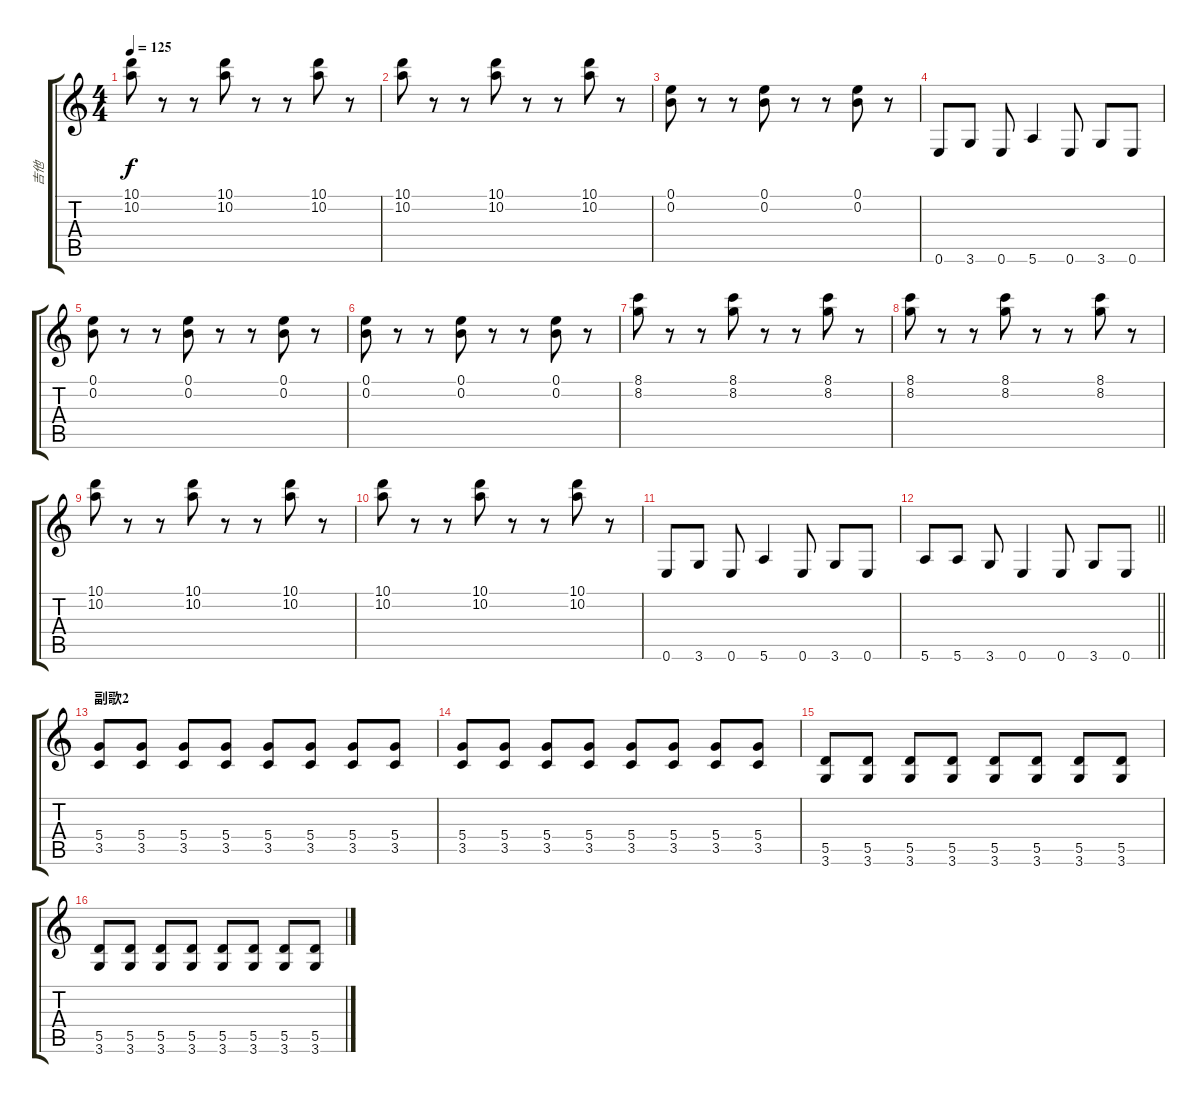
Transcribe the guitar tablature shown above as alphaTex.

\track ("吉他" "吉他") {instrument overdrivenguitar}
\staff {score tabs}
\tuning (E4 B3 G3 D3 A2 E2) {hide}
\ts (4 4)
\tempo 125
\clef g2
\ks c
(10.1 10.2).8{dy f} r.8 r.8 (10.1 10.2).8 r.8 r.8 (10.1 10.2).8 r.8 |
(10.1 10.2).8 r.8 r.8 (10.1 10.2).8 r.8 r.8 (10.1 10.2).8 r.8 |
(0.1 0.2).8 r.8 r.8 (0.1 0.2).8 r.8 r.8 (0.1 0.2).8 r.8 |
0.6.8 3.6.8 0.6.8 5.6.4 0.6.8 3.6.8 0.6.8 |
(0.1 0.2).8 r.8 r.8 (0.1 0.2).8 r.8 r.8 (0.1 0.2).8 r.8 |
(0.1 0.2).8 r.8 r.8 (0.1 0.2).8 r.8 r.8 (0.1 0.2).8 r.8 |
(8.1 8.2).8 r.8 r.8 (8.1 8.2).8 r.8 r.8 (8.1 8.2).8 r.8 |
(8.1 8.2).8 r.8 r.8 (8.1 8.2).8 r.8 r.8 (8.1 8.2).8 r.8 |
(10.1 10.2).8 r.8 r.8 (10.1 10.2).8 r.8 r.8 (10.1 10.2).8 r.8 |
(10.1 10.2).8 r.8 r.8 (10.1 10.2).8 r.8 r.8 (10.1 10.2).8 r.8 |
0.6.8 3.6.8 0.6.8 5.6.4 0.6.8 3.6.8 0.6.8 |
\barLineRight lightlight
5.6.8 5.6.8 3.6.8 0.6.4 0.6.8 3.6.8 0.6.8 |
\section ("" "副歌2")
(5.4 3.5).8 (5.4 3.5).8 (5.4 3.5).8 (5.4 3.5).8 (5.4 3.5).8 (5.4 3.5).8 (5.4 3.5).8 (5.4 3.5).8 |
(5.4 3.5).8 (5.4 3.5).8 (5.4 3.5).8 (5.4 3.5).8 (5.4 3.5).8 (5.4 3.5).8 (5.4 3.5).8 (5.4 3.5).8 |
(5.5 3.6).8 (5.5 3.6).8 (5.5 3.6).8 (5.5 3.6).8 (5.5 3.6).8 (5.5 3.6).8 (5.5 3.6).8 (5.5 3.6).8 |
(5.5 3.6).8 (5.5 3.6).8 (5.5 3.6).8 (5.5 3.6).8 (5.5 3.6).8 (5.5 3.6).8 (5.5 3.6).8 (5.5 3.6).8
